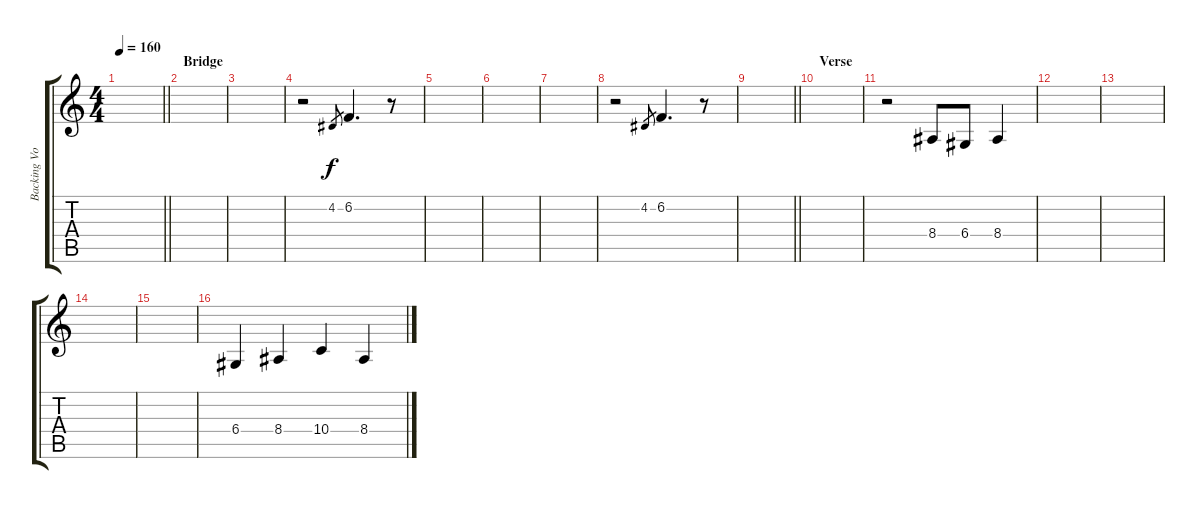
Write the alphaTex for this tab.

\track ("Backing Vocal II" "Backing Vo") {instrument cello}
\staff {score tabs}
\tuning (E4 B3 G3 D3 A2 E2) {hide}
\ts (4 4)
\tempo 160
\clef g2
\barLineRight lightlight
\ks c
|
\section ("" "Bridge")
|
|
r.2 4.2.8{gr} 6.2.4{d} r.8 |
|
|
|
r.2 4.2.8{gr} 6.2.4{d} r.8 |
\barLineRight lightlight
|
\section ("" "Verse")
|
r.2 8.4.8 6.4.8 8.4.4 |
|
|
|
|
6.4.4 8.4.4 10.4.4 8.4.4
